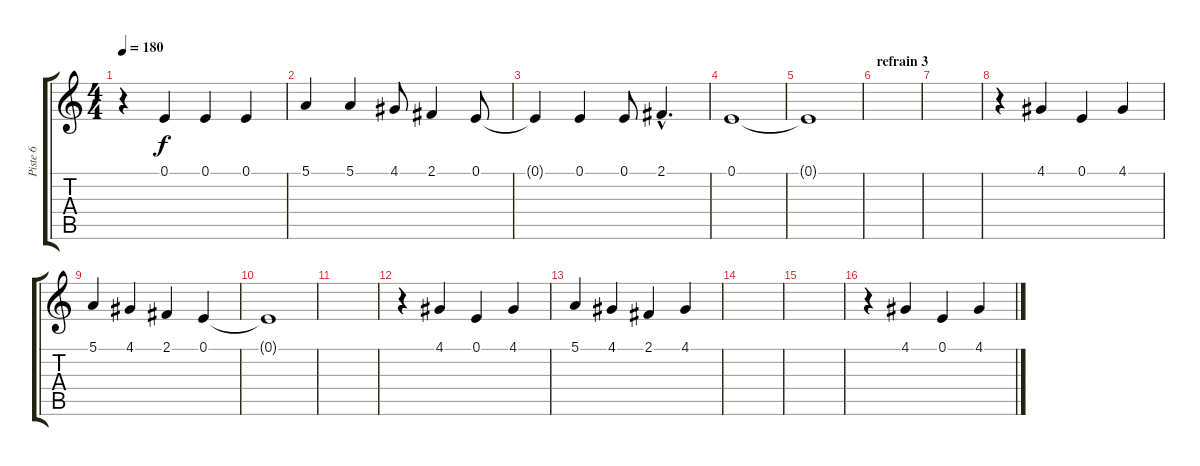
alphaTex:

\track ("Piste 6" "Piste 6") {instrument choiraahs}
\staff {score tabs}
\tuning (E4 B3 G3 D3 A2 E2) {hide}
\ts (4 4)
\tempo 180
\clef g2
\ks c
r.4{dy f} 0.1.4 0.1.4 0.1.4 |
5.1.4 5.1.4 4.1.8 2.1.4 0.1.8 |
0.1{t}.4 0.1.4 0.1.8 2.1{hac}.4{d} |
0.1.1 |
0.1{t}.1 |
\section ("" "refrain 3")
|
|
r.4{instrument choiraahs} 4.1.4 0.1.4 4.1.4 |
5.1.4 4.1.4 2.1.4 0.1.4 |
0.1{t}.1 |
|
r.4 4.1.4 0.1.4 4.1.4 |
5.1.4 4.1.4 2.1.4 4.1.4 |
|
|
r.4 4.1.4 0.1.4 4.1.4
